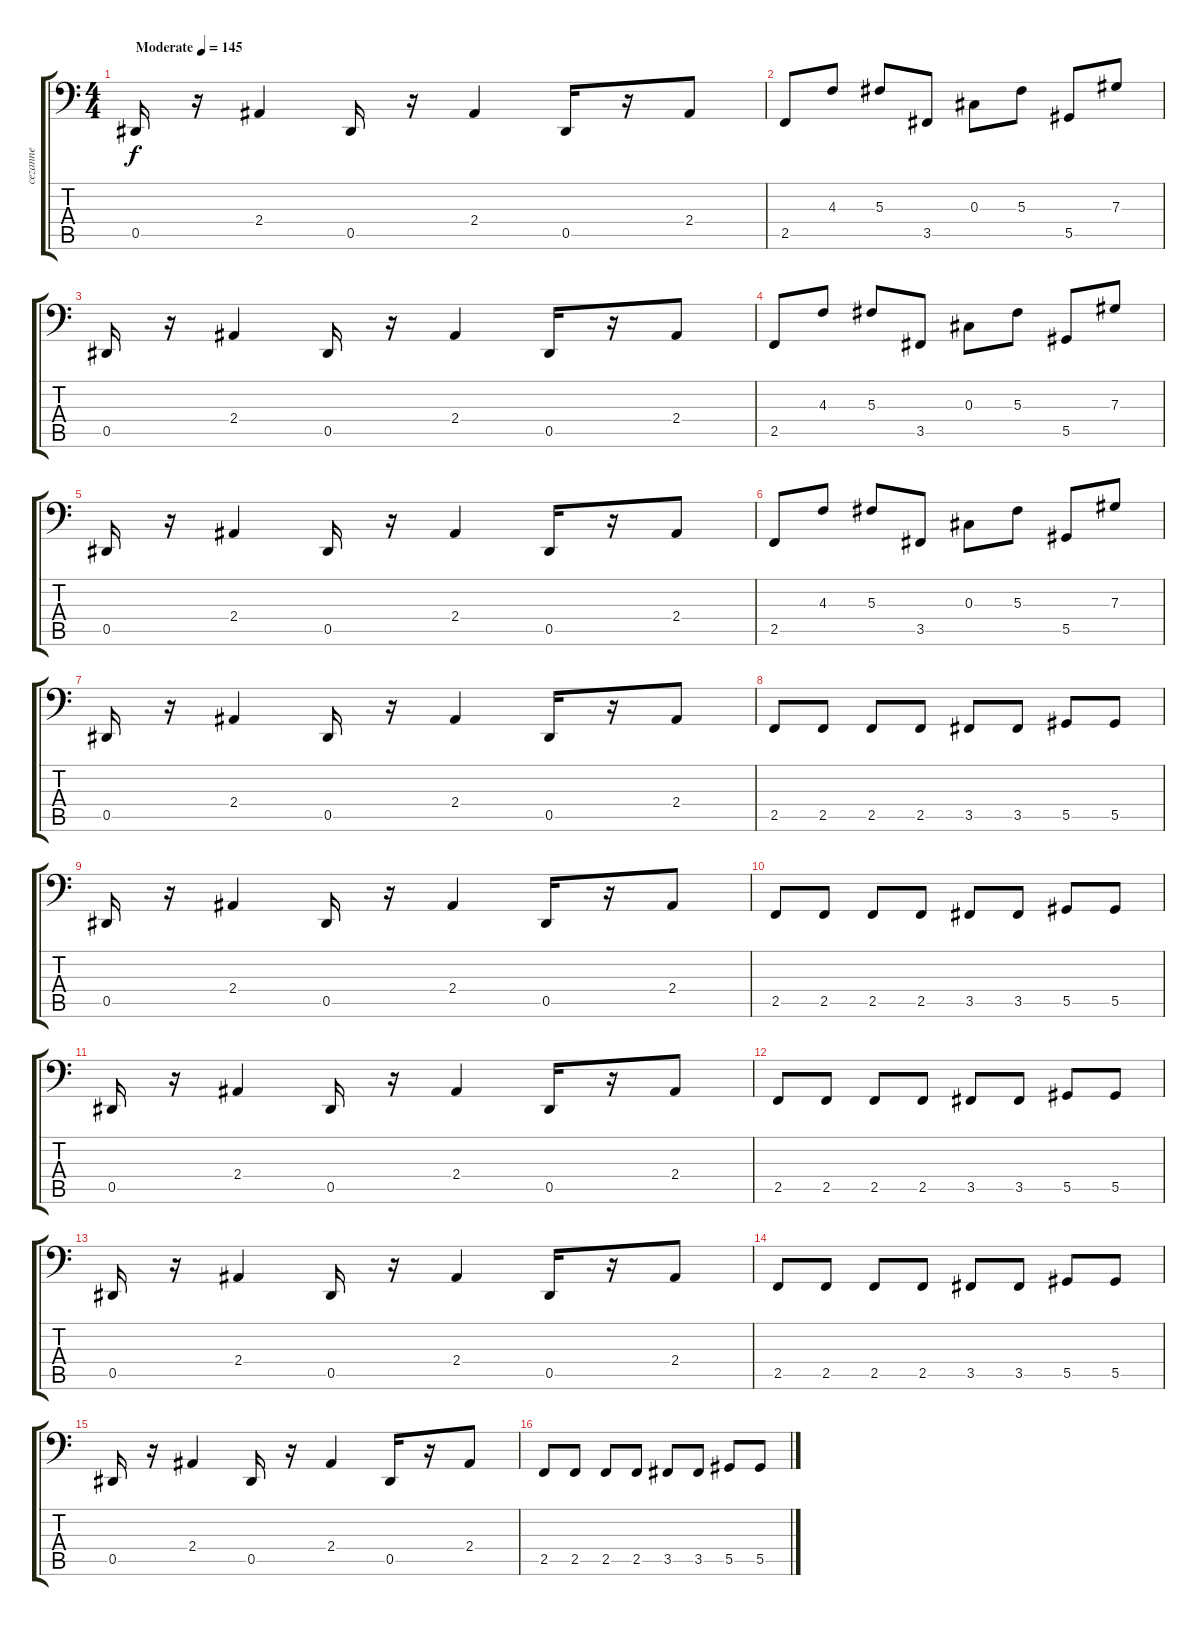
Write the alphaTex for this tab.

\track ("cezanne" "cezanne") {instrument electricbassfinger}
\staff {score tabs}
\tuning (Bb2 Gb2 Db2 Ab1 Eb1 Bb0) {hide}
\ts (4 4)
\tempo (145 "Moderate")
\clef f4
\ks c
0.5.16{dy f instrument electricbassfinger} r.16 2.4.4 0.5.16 r.16 2.4.4 0.5.16 r.16 2.4.8 |
2.5.8 4.3.8 5.3.8 3.5.8 0.3.8 5.3.8 5.5.8 7.3.8 |
0.5.16 r.16 2.4.4 0.5.16 r.16 2.4.4 0.5.16 r.16 2.4.8 |
2.5.8 4.3.8 5.3.8 3.5.8 0.3.8 5.3.8 5.5.8 7.3.8 |
0.5.16 r.16 2.4.4 0.5.16 r.16 2.4.4 0.5.16 r.16 2.4.8 |
2.5.8 4.3.8 5.3.8 3.5.8 0.3.8 5.3.8 5.5.8 7.3.8 |
0.5.16 r.16 2.4.4 0.5.16 r.16 2.4.4 0.5.16 r.16 2.4.8 |
2.5.8 2.5.8 2.5.8 2.5.8 3.5.8 3.5.8 5.5.8 5.5.8 |
0.5.16 r.16 2.4.4 0.5.16 r.16 2.4.4 0.5.16 r.16 2.4.8 |
2.5.8 2.5.8 2.5.8 2.5.8 3.5.8 3.5.8 5.5.8 5.5.8 |
0.5.16 r.16 2.4.4 0.5.16 r.16 2.4.4 0.5.16 r.16 2.4.8 |
2.5.8 2.5.8 2.5.8 2.5.8 3.5.8 3.5.8 5.5.8 5.5.8 |
0.5.16 r.16 2.4.4 0.5.16 r.16 2.4.4 0.5.16 r.16 2.4.8 |
2.5.8 2.5.8 2.5.8 2.5.8 3.5.8 3.5.8 5.5.8 5.5.8 |
0.5.16 r.16 2.4.4 0.5.16 r.16 2.4.4 0.5.16 r.16 2.4.8 |
2.5.8 2.5.8 2.5.8 2.5.8 3.5.8 3.5.8 5.5.8 5.5.8
